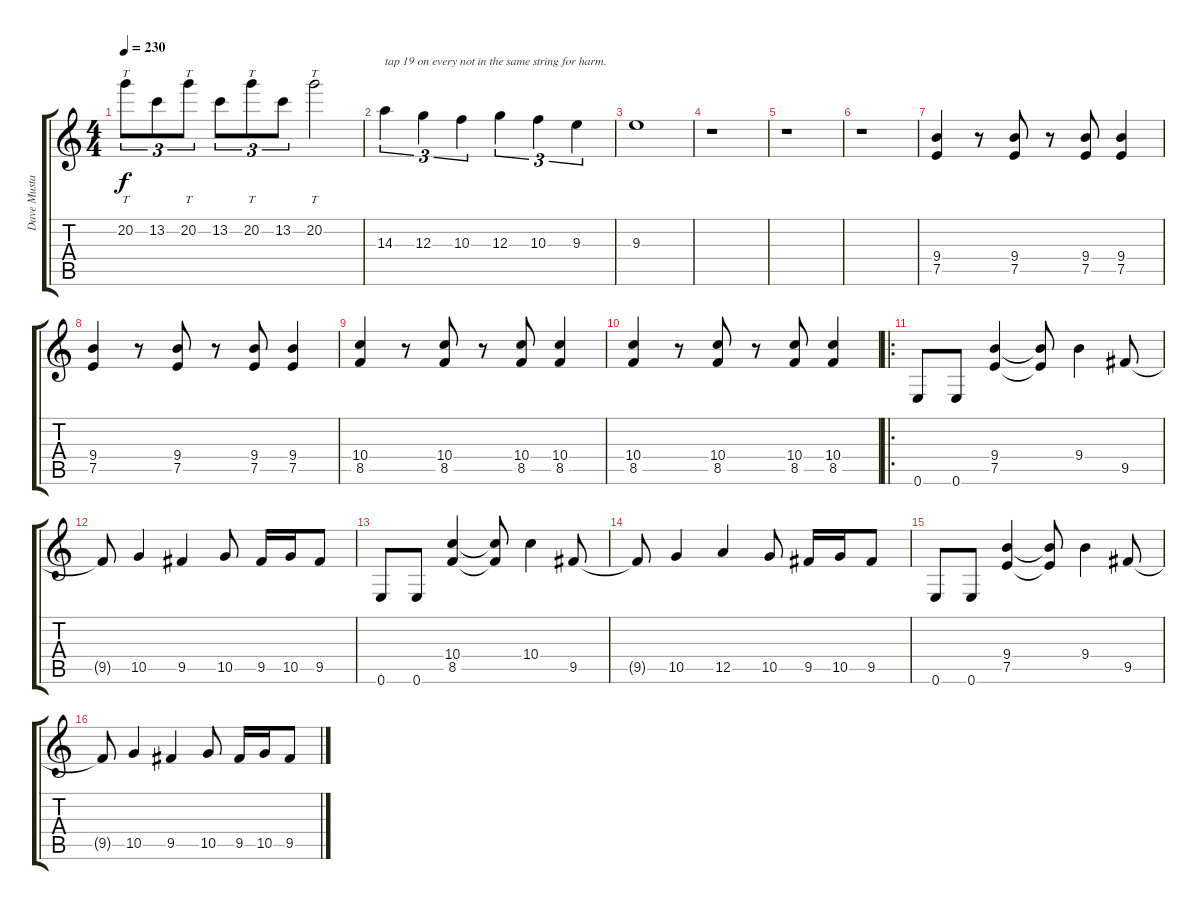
\track ("Dave Mustaine" "Dave Musta") {instrument distortionguitar}
\staff {score tabs}
\tuning (E4 B3 G3 D3 A2 E2) {hide}
\ts (4 4)
\tempo 230
\clef g2
\ks c
20.2.8{tt tu (3 2) dy f} 13.2.8{tu (3 2)} 20.2.8{tt tu (3 2)} 13.2.8{tu (3 2)} 20.2.8{tt tu (3 2)} 13.2.8{tu (3 2)} 20.2.2{tt} |
14.3.4{tu (3 2) txt "tap 19 on every not in the same string for harm."} 12.3.4{tu (3 2)} 10.3.4{tu (3 2)} 12.3.4{tu (3 2)} 10.3.4{tu (3 2)} 9.3.4{tu (3 2)} |
9.3.1 |
r.1 |
r.1 |
r.1 |
(9.4 7.5).4 r.8 (9.4 7.5).8 r.8 (9.4 7.5).8 (9.4 7.5).4 |
(9.4 7.5).4 r.8 (9.4 7.5).8 r.8 (9.4 7.5).8 (9.4 7.5).4 |
(10.4 8.5).4 r.8 (10.4 8.5).8 r.8 (10.4 8.5).8 (10.4 8.5).4 |
(10.4 8.5).4 r.8 (10.4 8.5).8 r.8 (10.4 8.5).8 (10.4 8.5).4 |
\ro
0.6.8 0.6.8 (9.4 7.5).4 (9.4{t} 7.5{t}).8 9.4.4 9.5.8 |
9.5{t}.8 10.5.4 9.5.4 10.5.8 9.5.16 10.5.16 9.5.8 |
0.6.8 0.6.8 (10.4 8.5).4 (10.4{t} 8.5{t}).8 10.4.4 9.5.8 |
9.5{t}.8 10.5.4 12.5.4 10.5.8 9.5.16 10.5.16 9.5.8 |
0.6.8 0.6.8 (9.4 7.5).4 (9.4{t} 7.5{t}).8 9.4.4 9.5.8 |
9.5{t}.8 10.5.4 9.5.4 10.5.8 9.5.16 10.5.16 9.5.8
